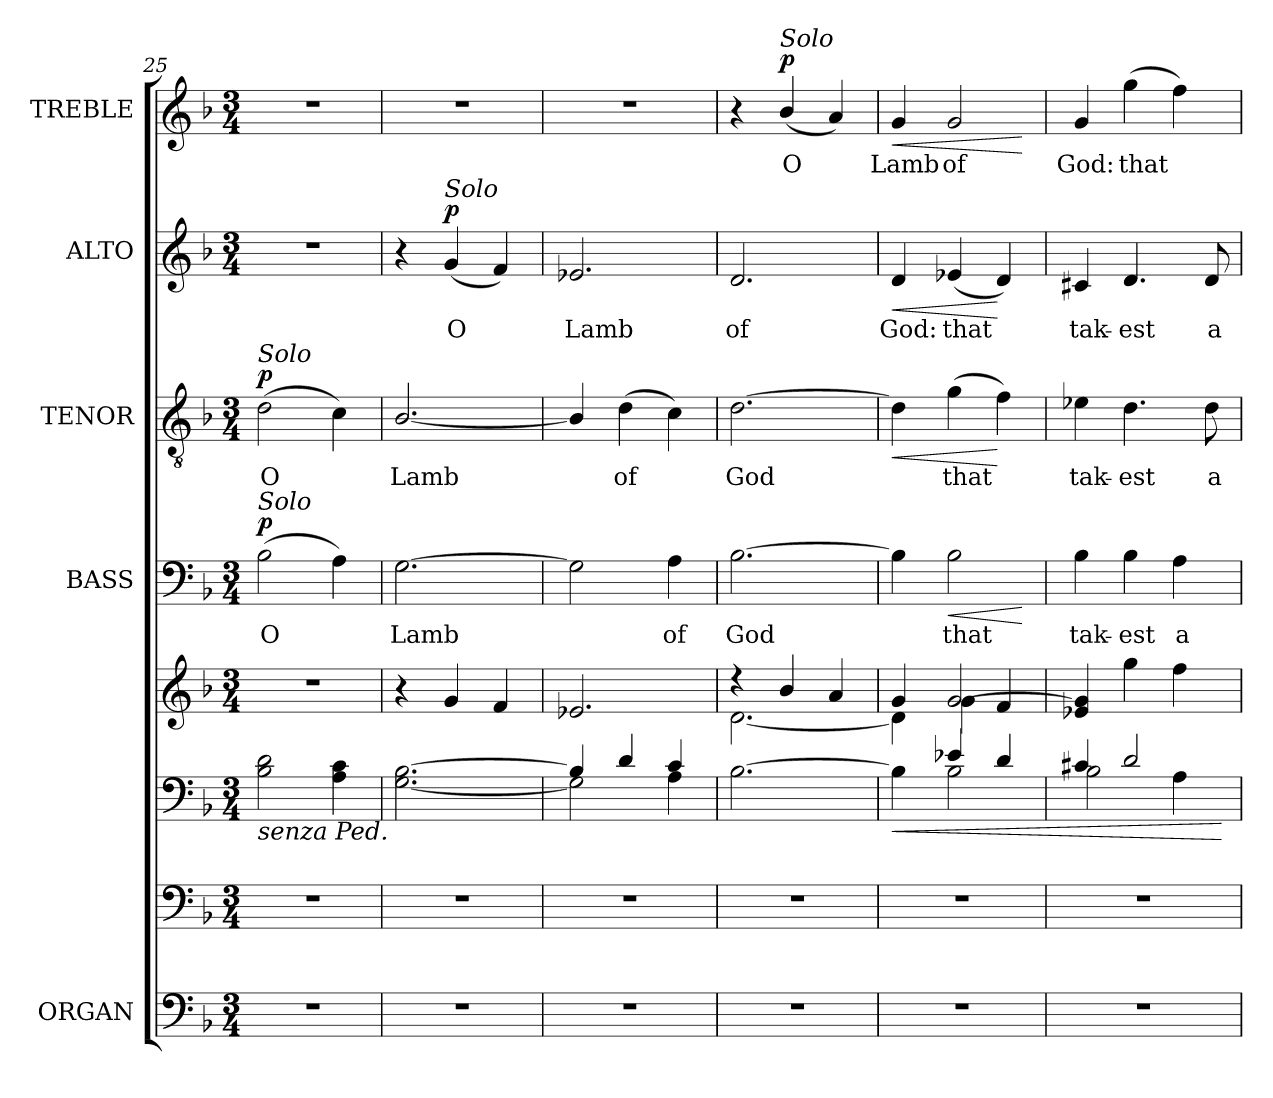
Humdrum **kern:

**kern	**kern	**kern	**kern	**dynam	**kern	**text	**dynam	**kern	**text	**dynam	**kern	**text	**dynam	**kern	**text	**dynam
*part5	*part5	*part5	*part5	*part5	*part4	*part4	*part4	*part3	*part3	*part3	*part2	*part2	*part2	*part1	*part1	*part1
*staff8	*staff7	*staff6	*staff5	*staff5/6/7/8	*staff4	*staff4	*staff4	*staff3	*staff3	*staff3	*staff2	*staff2	*staff2	*staff1	*staff1	*staff1
*I"ORGAN	*	*	*	*	*I"BASS	*	*	*I"TENOR	*	*	*I"ALTO	*	*	*I"TREBLE	*	*
*I'Org.	*	*	*	*	*I'B.	*	*	*I'T.	*	*	*I'A.	*	*	*	*	*
*clefF4	*clefF4	*clefF4	*clefG2	*	*clefF4	*	*	*clefGv2	*	*	*clefG2	*	*	*clefG2	*	*
*	*	*	*	*	*	*	*	*ITrd7c12	*	*	*	*	*	*	*	*
*k[b-]	*k[b-]	*k[b-]	*k[b-]	*	*k[b-]	*	*	*k[b-]	*	*	*k[b-]	*	*	*k[b-]	*	*
*F:	*F:	*F:	*F:	*	*F:	*	*	*F:	*	*	*F:	*	*	*F:	*	*
*M3/4	*M3/4	*M3/4	*M3/4	*	*M3/4	*	*	*M3/4	*	*	*M3/4	*	*	*M3/4	*	*
=25	=25	=25	=25	=25	=25	=25	=25	=25	=25	=25	=25	=25	=25	=25	=25	=25
!LO:N:vis=1	!LO:N:vis=1	!	!LO:N:vis=1	!	!	!	!	!	!	!	!	!	!	!	!	!
!	!	!	!	!	!	!LO:LY:b:color=#000000	!	!	!	!	!	!	!	!	!	!
!	!	!	!	!	!	!	!	!LO:TX:a:i:t=Solo	!	!	!	!	!	!	!	!
!	!	!	!	!	!LO:TX:a:i:t=Solo	!	!	!	!	!	!	!	!	!	!	!
!	!	!LO:TX:b:i:t=senza Ped.	!	!	!	!	!	!	!	!	!	!	!	!	!	!
!	!	!	!	!	!	!	!	!	!LO:LY:b:color=#000000	!	!LO:N:vis=1	!	!	!LO:N:vis=1	!	!
2.r	2.r	2B-i\ 2di	2.r	.	(2B-i\	O	p	(2Di\	O	p	2.r	.	.	2.r	.	.
.	.	4Ai\ 4ci	.	.	4Ai\)	.	.	4Ci\)	.	.	.	.	.	.	.	.
=26	=26	=26	=26	=26	=26	=26	=26	=26	=26	=26	=26	=26	=26	=26	=26	=26
!LO:N:vis=1	!LO:N:vis=1	!	!	!	!	!	!	!	!	!	!	!	!	!	!	!
!	!	!	!	!	!	!LO:LY:b:color=#000000	!	!	!	!	!	!	!	!	!	!
!	!	!	!	!	!	!	!	!	!LO:LY:b:color=#000000	!	!	!	!	!LO:N:vis=1	!	!
2.r	2.r	[2.Gi\ [2.B-i	4r	.	[2.Gi\	Lamb	.	[2.BB-i/	Lamb	.	4r	.	.	2.r	.	.
!	!	!	!	!	!	!	!	!	!	!	!LO:TX:a:i:t=Solo	!	!	!	!	!
!	!	!	!	!	!	!	!	!	!	!	!	!LO:LY:b:color=#000000	!	!	!	!
.	.	.	4gi/	.	.	.	.	.	.	.	(4gi/	O	p	.	.	.
.	.	.	4fi/	.	.	.	.	.	.	.	4fi/)	.	.	.	.	.
!!LO:PB:g=z
=27	=27	=27	=27	=27	=27	=27	=27	=27	=27	=27	=27	=27	=27	=27	=27	=27
!LO:N:vis=1	!LO:N:vis=1	!	!	!	!	!	!	!	!	!	!	!	!	!	!	!
*	*	*^	*	*	*	*	*	*	*	*	*	*	*	*	*	*
!	!	!	!	!	!	!	!	!	!	!	!	!	!LO:LY:b:color=#000000	!	!LO:N:vis=1	!	!
2.r	2.r	4B-i/]	2Gi\]	2.e-Xi/	.	2Gi\]	.	.	4BB-i/]	.	.	2.e-Xi/	Lamb	.	2.r	.	.
!	!	!	!	!	!	!	!	!	!	!LO:LY:b:color=#000000	!	!	!	!	!	!	!
.	.	4di/	.	.	.	.	.	.	(4Di\	of	.	.	.	.	.	.	.
!	!	!	!	!	!	!	!LO:LY:b:color=#000000	!	!	!	!	!	!	!	!	!	!
.	.	4ci/	4Ai\	.	.	4Ai\	of	.	4Ci\)	.	.	.	.	.	.	.	.
=28	=28	=28	=28	=28	=28	=28	=28	=28	=28	=28	=28	=28	=28	=28	=28	=28	=28
!LO:N:vis=1	!LO:N:vis=1	!	!	!	!	!	!	!	!	!	!	!	!	!	!	!	!
*	*	*v	*v	*^	*	*	*	*	*	*	*	*	*	*	*	*	*
*	*	*^	*	*	*	*	*	*	*	*	*	*	*	*	*	*	*
!	!	!	!	!	!	!	!	!LO:LY:b:color=#000000	!	!	!	!	!	!	!	!	!	!
*	*	*v	*v	*	*	*	*	*	*	*	*	*	*	*	*	*	*	*
*	*	*^	*	*	*	*	*	*	*	*	*	*	*	*	*	*	*
!	!	!	!	!	!	!	!	!	!	!	!LO:LY:b:color=#000000	!	!	!	!	!	!	!
*	*	*v	*v	*	*	*	*	*	*	*	*	*	*	*	*	*	*	*
*	*	*^	*	*	*	*	*	*	*	*	*	*	*	*	*	*	*
!	!	!	!	!	!	!	!	!	!	!	!	!	!	!LO:LY:b:color=#000000	!	!	!	!
*	*	*v	*v	*	*	*	*	*	*	*	*	*	*	*	*	*	*	*
2.r	2.r	[2.B-i\	4r	[2.di\	.	[2.B-i\	God	.	[2.Di\	God	.	2.di/	of	.	4r	.	.
!	!	!	!	!	!	!	!	!	!	!	!	!	!	!	!LO:TX:a:i:t=Solo	!	!
!	!	!	!	!	!	!	!	!	!	!	!	!	!	!	!	!LO:LY:b:color=#000000	!
.	.	.	4b-i/	.	.	.	.	.	.	.	.	.	.	.	(4b-i/	O	p
.	.	.	4ai/	.	.	.	.	.	.	.	.	.	.	.	4ai/)	.	.
=29	=29	=29	=29	=29	=29	=29	=29	=29	=29	=29	=29	=29	=29	=29	=29	=29	=29
!LO:N:vis=1	!LO:N:vis=1	!	!	!	!LO:HP:b=2	!	!	!	!	!	!LO:HP:b	!	!	!	!	!	!
*	*	*^	*	*	*	*	*	*	*	*	*	*	*	*	*	*	*
!	!	!	!	!	!	!	!	!	!	!	!	!	!	!LO:LY:b:color=#000000	!LO:HP:b	!	!	!
!	!	!	!	!	!	!	!	!	!	!	!	!	!	!	!	!	!LO:LY:b:color=#000000	!LO:HP:b
2.r	2.r	4B-i\]	4ryy	4gi/	4di\]	<	4B-i\]	.	.	4Di\]	.	<	4di/	God:	<	4gi/	Lamb	<
!	!	!	!	!	!	!	!	!LO:LY:b:color=#000000	!LO:HP:b	!	!	!	!	!	!	!	!	!
!	!	!	!	!	!	!	!	!	!	!	!LO:LY:b:color=#000000	!	!	!	!	!	!	!
!	!	!	!	!	!	!	!	!	!	!	!	!	!	!LO:LY:b:color=#000000	!	!	!	!
!	!	!	!	!	!	!	!	!	!	!	!	!	!	!	!	!	!LO:LY:b:color=#000000	!
.	.	4e-Xi/	2B-i\	[2gi/	4gi\	.	2B-i\	that	<	(4Gi\	that	.	(4e-Xi/	that	.	2gi/	of	.
.	.	4di/	.	.	4fi/	.	.	.	.	4Fi\)	.	[	4di/)	.	[	.	.	.
*	*	*v	*v	*	*	*	*	*	*	*	*	*	*	*	*	*	*	*
*	*	*	*v	*v	*	*	*	*	*	*	*	*	*	*	*	*	*
.	.	.	.	.	.	.	[	.	.	.	.	.	.	.	.	[
=30	=30	=30	=30	=30	=30	=30	=30	=30	=30	=30	=30	=30	=30	=30	=30	=30
!LO:N:vis=1	!LO:N:vis=1	!	!	!	!	!	!	!	!	!	!	!	!	!	!	!
*	*	*^	*	*	*	*	*	*	*	*	*	*	*	*	*	*
!	!	!	!	!	!	!	!LO:LY:b:color=#000000	!	!	!	!	!	!	!	!	!	!
!	!	!	!	!	!	!	!	!	!	!LO:LY:b:color=#000000	!	!	!	!	!	!	!
!	!	!	!	!	!	!	!	!	!	!	!	!	!LO:LY:b:color=#000000	!	!	!	!
!	!	!	!	!	!	!	!	!	!	!	!	!	!	!	!	!LO:LY:b:color=#000000	!
2.r	2.r	4c#Xi/	2B-i\	4e-Xi/ 4gi]	.	4B-i\	tak-	.	4E-Xi\	tak-	.	4c#Xi/	tak-	.	4gi/	God:	.
!	!	!	!	!	!	!	!LO:LY:b:color=#000000	!	!	!	!	!	!	!	!	!	!
!	!	!	!	!	!	!	!	!	!	!LO:LY:b:color=#000000	!	!	!	!	!	!	!
!	!	!	!	!	!	!	!	!	!	!	!	!	!LO:LY:b:color=#000000	!	!	!	!
!	!	!	!	!	!	!	!	!	!	!	!	!	!	!	!	!LO:LY:b:color=#000000	!
.	.	2di/	.	4ggi\	.	4B-i\	-est	.	4.Di\	-est	.	4.di/	-est	.	(4ggi\	that	.
!	!	!	!	!	!	!	!LO:LY:b:color=#000000	!	!	!	!	!	!	!	!	!	!
.	.	.	4Ai\	4ffi\	.	4Ai\	a-	.	.	.	.	.	.	.	4ffi\)	.	.
!	!	!	!	!	!	!	!	!	!	!LO:LY:b:color=#000000	!	!	!	!	!	!	!
!	!	!	!	!	!	!	!	!	!	!	!	!	!LO:LY:b:color=#000000	!	!	!	!
.	.	.	.	.	.	.	.	.	8Di\	a-	.	8di/	a-	.	.	.	.
*	*	*v	*v	*	*	*	*	*	*	*	*	*	*	*	*	*	*
.	.	.	.	[	.	.	.	.	.	.	.	.	.	.	.	.
=	=	=	=	=	=	=	=	=	=	=	=	=	=	=	=	=
*-	*-	*-	*-	*-	*-	*-	*-	*-	*-	*-	*-	*-	*-	*-	*-	*-
